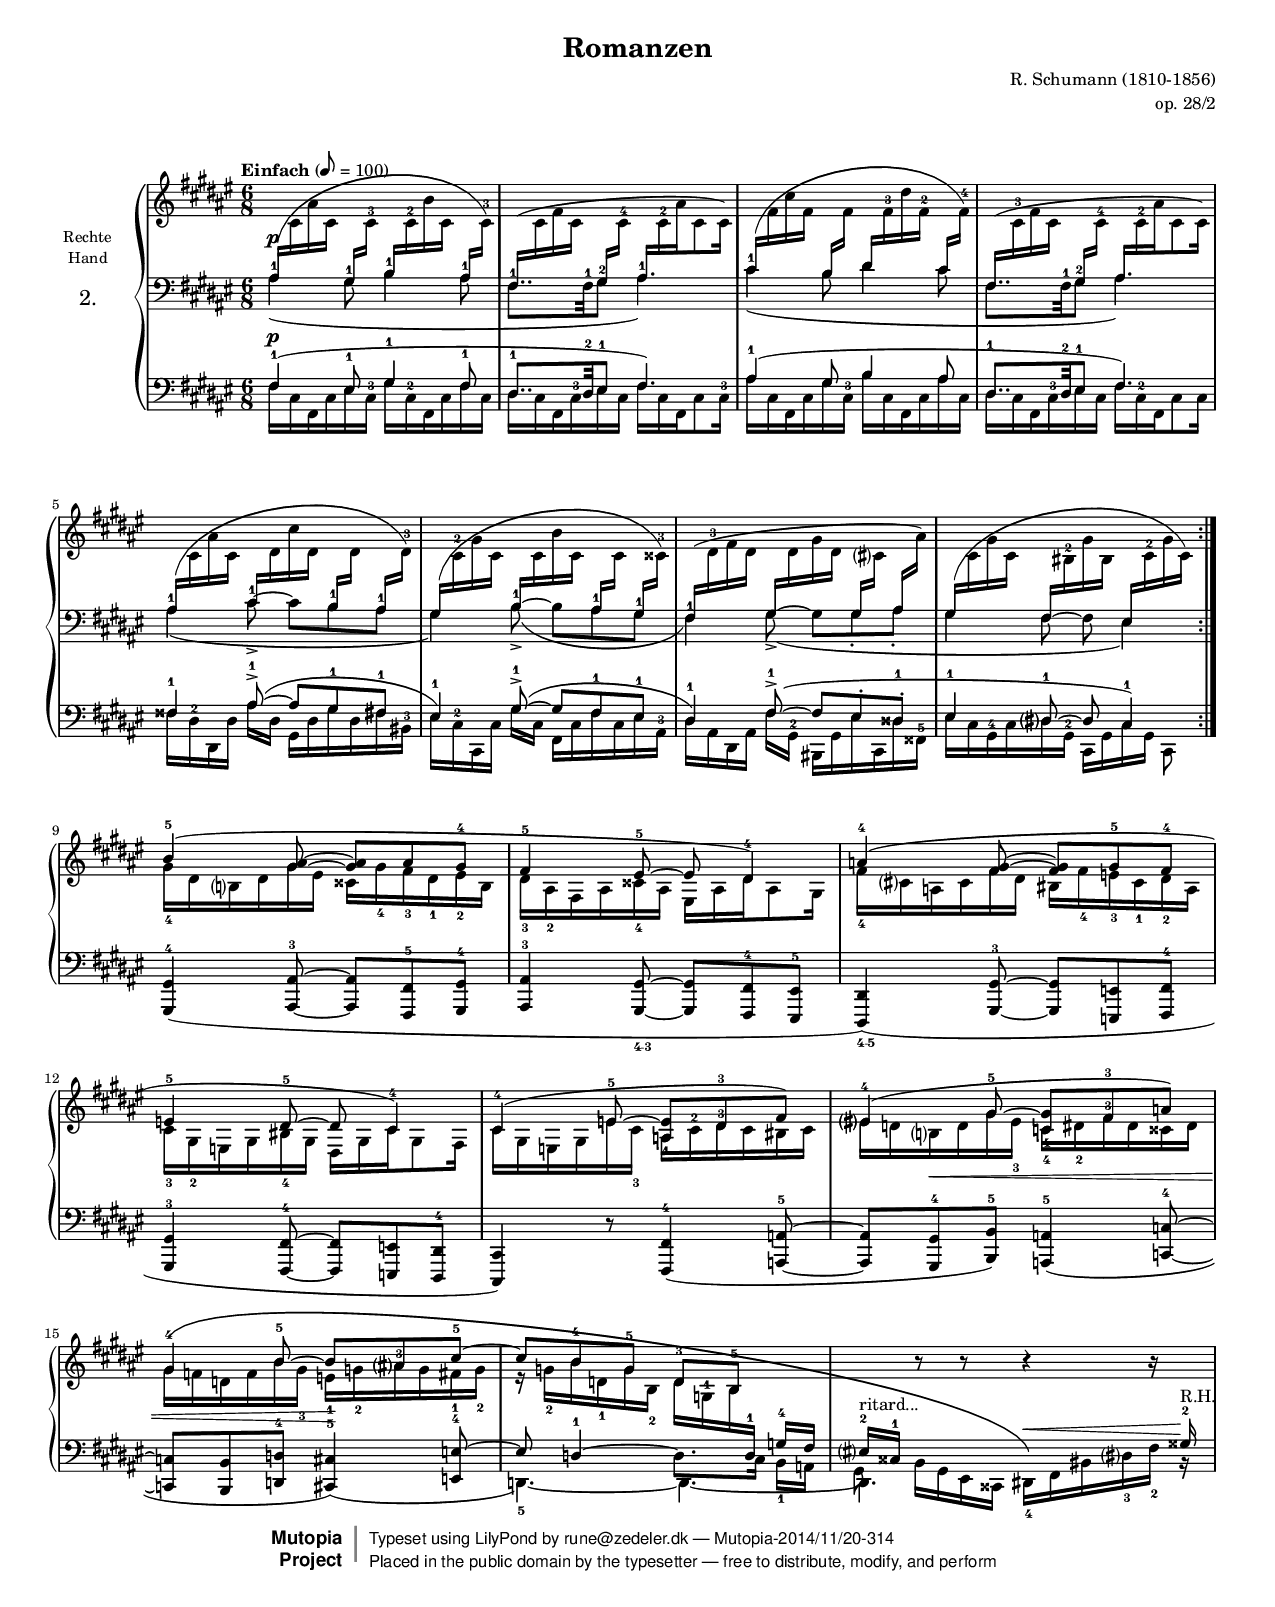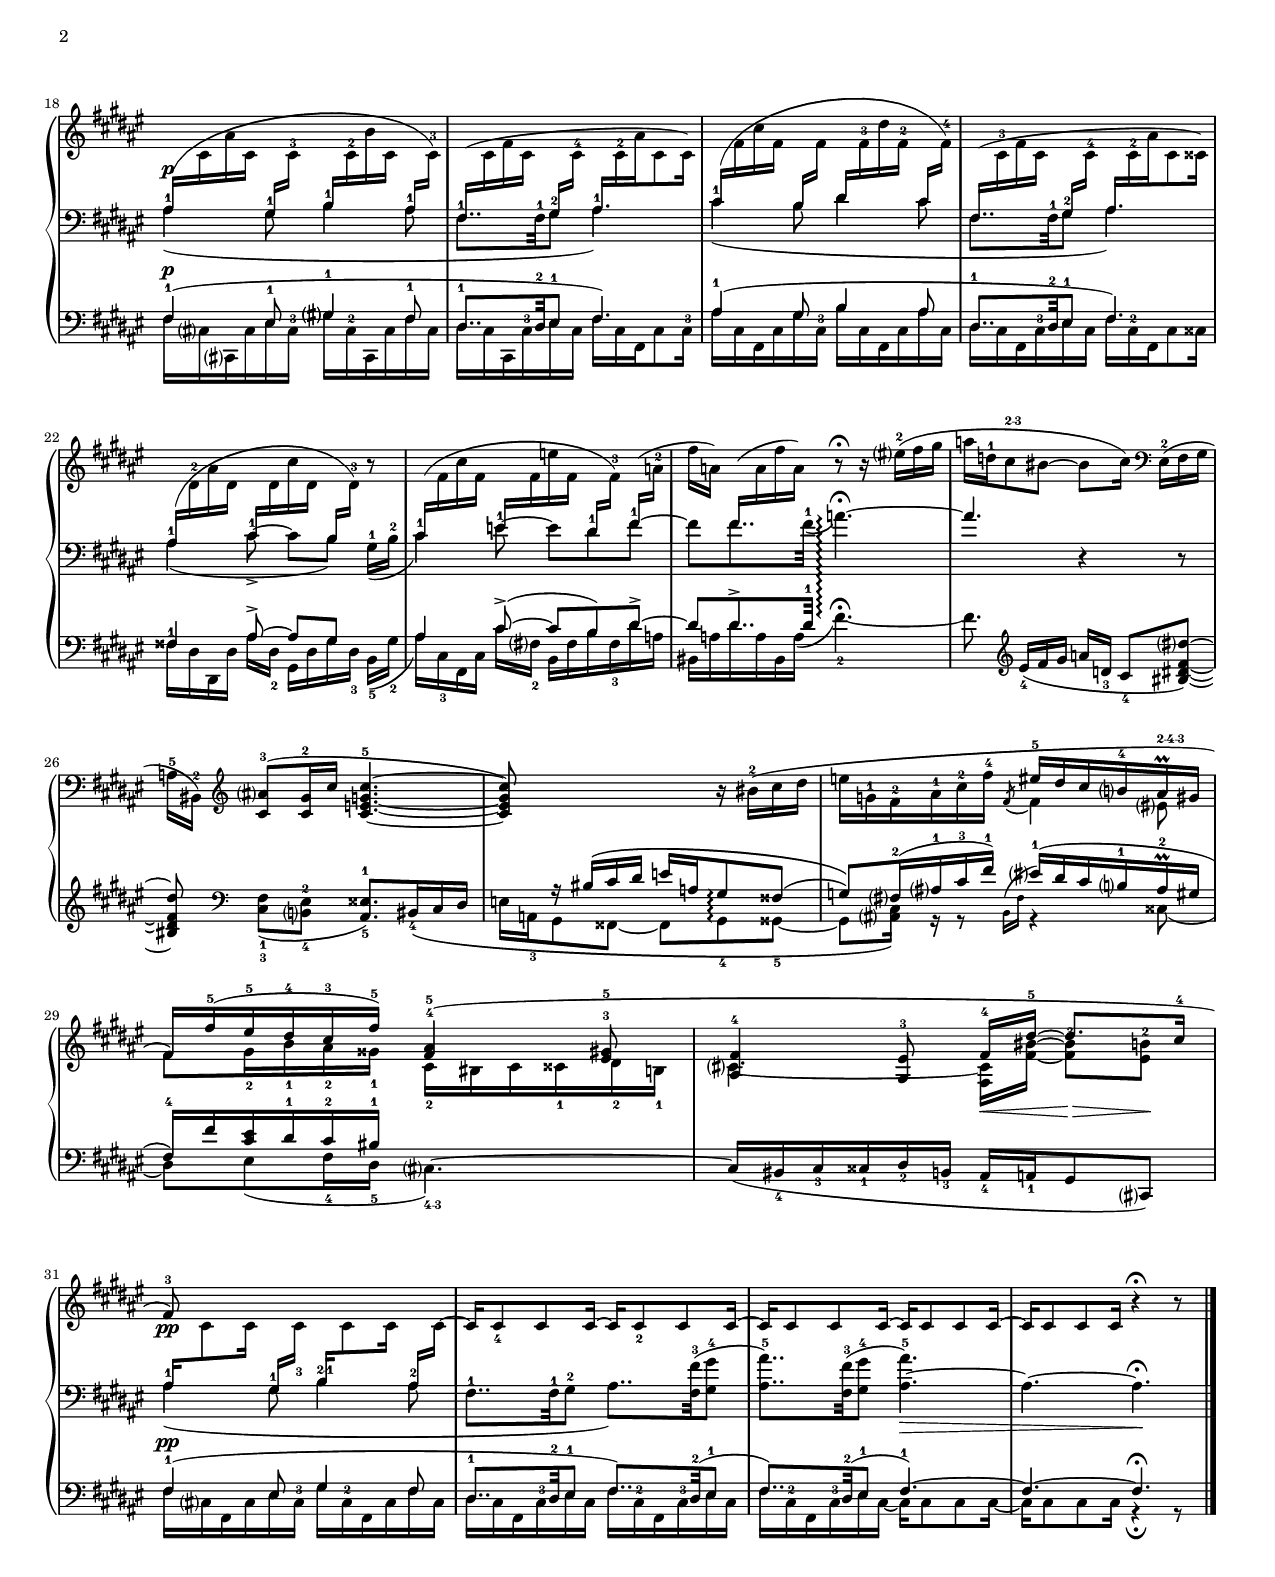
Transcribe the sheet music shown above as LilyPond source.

\version "2.18.2"
% NOT FINISHED!!!!

\include "deutsch.ly"

%% 19 is broken --hwn.
%#(set-global-staff-size 19)
\version "2.18.0"

u = { \change Staff = up  \stemDown }
m = { \change Staff = mid  \stemUp  }
sDown = { \change Staff = down  \stemUp }

% Letter breaks are used instead of forced breaks
letterbreaks = {
  \overrideProperty Score.NonMusicalPaperColumn.line-break-system-details
     #'((alignment-distances . (12)))
  s2.*4 \break
  \overrideProperty Score.NonMusicalPaperColumn.line-break-system-details
     #'((alignment-distances . (12)))
  s2.*4 \break
  s2.*3 \break
  s2.*3 \break
  \overrideProperty Score.NonMusicalPaperColumn.line-break-system-details
     #'((alignment-distances . (12)))
  s2.*3 \break
  \overrideProperty Score.NonMusicalPaperColumn.line-break-system-details
     #'((alignment-distances . (12)))
  s2.*4 \break
  \overrideProperty Score.NonMusicalPaperColumn.line-break-system-details
     #'((alignment-distances . (12)))
  s2.*4 \break
  s2.*3 \break
  s2.*2 \break
  s2.*4 \break
}

\layout {
  \context {
    \Score
    % So LilyPond pays attention to our break voice
    \override NonMusicalPaperColumn.line-break-permission = ##f
    \consists "Span_arpeggio_engraver"
  }
}

global =  { \key fis \major \time 6/8
%  \set Score.beatLength = #(ly:make-moment 3/8)
%  \repeat volta 2 { s2.*8 } s2.*26 \bar "|."
}

righta =  \transpose c cis' {
 % \stemUp \slurUp \tieUp
 \stemUp
% \override Slur.attachment = #'(stem . stem)
 \repeat volta 2 {
  \override TextScript.extra-offset = #'(-8.0 . 2.5)
  \m  a,16[^\p( \u c
  a c ] \m  g,[ \u c^3 ] \m  b,[ \u c^2 b c] \m  a,[ \u  c)^3] |
  \revert TextScript.extra-offset
  \m  f,[( \u c f c] \m  g,[ \u c^4] \m  a,[ \u c^2 a c8  c16)] |
  \m  c16[( \u f c' f] \m  b,[ \u f] \m  d[ \u f^3 d' f^2] \m  c[ \u  f)^4] |
  \m  f,16[( \u c16^3 f c] \m  g,[ \u c^4] \m  a,[ \u c^2 a c8  c16)] |
  \m  a,[( \u c a c] \m  c[ \u d c' d] \m  b,[ \u d] \m  a,[ \u  d)^3] |
  \m  g,[( \u c^2 g c] \m  b,[ \u c b c] \m  a,[ \u c] \m  g,[ \u  cis)^3] |
  \m  f,[( \u d^3 f d] \m  g,[ \u d g d] \m  g,[ \u c] \m  a,[ \u  a)] |
  \m  g,[( \u c g c] \m  f,[ \u h,^2 g h,] \m  e,[ \u c^2 g  c)] |
 }

 \stemUp \slurUp \tieUp
 b4^5( <a g>8~<a g> a g^4 |
 f4^5 e8^5~e  d4)^4 |
 as4^4( <g f>8~<g f> g^5 f^4 |
 es4^5 d8^5~d  c4)^4 |
 c^4( es8^5~<es as,_1> d^3  f) |
 e4^4( g8^5~<g ces_4> f^3  as) |
 g4^4 b8^5~b a c'^5~ |
 c' b^4 ges^5 des^3 b,^5 \sDown  ges,16[^4 f,] |
 e,^2^\markup{"ritard..."} cis,^1 \u r8 r r4 r16 \sDown gis,^2^"R.H."] |

 \m  a,16[^\p( \u c a c] \m  g,[ \u c^3] \m  b,[ \u c^2 b c] \m  a,[ \u  c)^3 ]|
 \m  f,[( \u c f c] \m  g,[ \u c^4] \m  a,[ \u c^2 a c8  c16)] |
 \m  c16[( \u f c' f] \m  b,[ \u f] \m  d[ \u f^3 d' f^2] \m  c[ \u  f)]^4 |
 \m  f,[( \u c^3 f c] \m  g,[ \u c^4] \m  a,[ \u c^2 a c8  cis16)] |
 \m  a,[( \u d^2 a d] \m  c[ \u d c' d] \m  b,[ \u  d)^3] r8 |
 \m  c16[( \u f c' f] \m  es[ \u f es' f] \m  d[ \u  f)^3] \m  f[( \u as^2] |
  f'[  as)] \m  f[( \u as f'  as)] r8^\fermata r16 e'^2( f' g' | \stemNeutral \tieNeutral
 as' des'^1 c'8^\markup { \finger "2-3" } h~h  c'16) \clef F  e,16[(^2 f, g,] |

  as,[^5 h,,^2)] \clef G <c a^3>8[( <c g^2>16 c'] <c es ges c'^5>4.~
 <c es ges c'>8) s4 s8 r16 h^2( c' d' |
 es' ges-1 f-2 a-1 c'-2 f'-4 \stemUp \tieUp e'-5 d' c' b-4 a^\prall^\markup { \finger "2-4-3" } g |
  f) f'-5( e'-5 d'-4 c'-3  f')-5 <f^4 a^5>4( <e^3 g^5>8 |
 <a, f^4>4 <g, e^3>8 f16^4 d'^5~ d'8.[ c'16^4] |

 << f8)^3_\pp \context Voice = "another" { \m  a,16[ \u c8 c16] } >> \m  g,[ \u c_3] \m  b,[^\markup { \finger "2-1" } \u c8 c16] \m  a,[ \u c]~ | \stemNeutral
 c16 c8_4 c c16~c c8_2 c c16~ |
 c16 c8 c c16~c c8 c c16~ |
 c16 c8 c c16 r4^\fermata r8 | \bar "|."

}

rightb =  \transpose c cis' {
 \relative c { \stemDown \slurDown
  \repeat volta 2 {
   a4^1( g8^1 b4^1 a8^1 |
   f8..^1 f32^1 g8^2  a4.)^1 |
   c4^1( b8 d4 c8 |
   f,8.. f32^1 g8^2  a4.) |
   a4(^1 c8^1_\accent~c b^1 a^1 |
    g4) b8^1_\accent(~b a^1 g^1 |
    f4)^1 g8_\accent(~g g_. a_. |
   g4 f8~f  e4) |
  }
 }
 \u \slurUp
 g16_4 d b, d g e cis g_4 f_3 d_1 e_2 b, |
 d_3 a,_2 f, a, cis_4 a, e, a, d a,8 g,16 |
 f_4 c as, c f d h, f_4 es_3 c_1 d_2 as, |
 c_3 g,_2 es, g, h,_4 g, d, g, c g,8 f,16 |
 c g, es, g, es c_3 as, c^2 d^3 c h, c |
 e des b,\< des g e_3 ces_4 d_2 f^3 d cis d |
 \override PhrasingSlur.extra-offset =  #'(0 . 3)
 g\( fes des fes b g_3  es\!_1 ges_2 a^3 ges f_1 ges_2 |
 r ges_2 b des_1 ges b,_2 des ges,^1 b, \sDown des,^1 \stemDown \transpose c' c { b,[_1 as,] |
 \once\shiftOn g,8  b,16[ g, e, cis,]  d,\)_4 \< f, h, d_3 f_2  r16\! }
 \revert PhrasingSlur.extra-offset
 \revert PhrasingSlur.beautiful

 \change Staff=mid
 \relative c { \stemDown \slurDown
  a4^1( g8^1 b4^1 a8^1 |
  f8..^1 f32^1 g8^2  a4.)^1 |
  c4^1( b8 d4 c8 |
  f,8.. f32^1 g8^2  a4.) |
  a4^1( c8^1_\accent~ c[ b)]  g16[^1( b^2] |
   c4)^1 es8^1~es d^1 f^1~ |
  f f8.. f32^1( as4.)^\fermata\arpeggio ~ |
  \stemUp \tieUp as r4 r8 |
 }
  s2. s
 \u s4. \grace {
\override Flag.stroke-style = #"grace"
  f8(
  \revert Flag.stroke-style }
  f4) e8 |
 f g16_2 b_1 a_2 gis_1 c_2 h, c cis_1 d_2 b,_1 |
 \tieDown c4.~<f, c  >16\< \tieNeutral <f h>~ < f^3 h >8[\> < e b^2>\! \!] |
 \change Staff=mid
 \transpose c' c {
  a4^1( g8^1 b4 a8^2 |
  f8..^1 f32^1 g8^2  a8..)   \slurUp <f f'^3>32( <g g'^4>8 |
  <a a'^5>8..) <f f'^3>32( <g g'^4>8 <a a'^5 >4.\>) ~ |
  a~  a\!^\fermata \bar "|."
 }
}

lefta =  \transpose c cis {
 \stemUp \slurUp \tieUp
 \repeat volta 2 {
  f4^1( e8^1 g4^1 f8^1 |
  d8..^1 d32^2 e8^1  f4.) |
  a4^1( g8 b4 a8 |
  d8..^1 d32^2 e8^1  f4.) |
  fis4^1 a8^1^\accent(~a g^1 f^1 |
   e4)^1 g8^1^\accent(~g f^1 e^1 |
   d4)^1 f8^1^\accent(~f e^. dis^1^. |
  e4^1 d8^1~d  c4)^1 |
 }
 \sDown \tieNeutral \slurDown
 <<
 \transpose c' c {
  g4 a8~a f g | a4 g8~g f e |
  d4 g8~g es f | g4 f8~f es d |
  c4 r8 f4 as8~ | as g b as4 ces'8~ |
  ces' b des' c'4 \context Voice = "another" { \stemUp \tieUp <es' es-4>8~ |
  es' des'4^1~ \stemDown \once\shiftOn des'8.[ c'16] }
 }
 \transpose c' c, {
  g4(-4 a8-3~a f-5 g-4 | a4-3 g8-\markup { \finger "4-3" } ~g f-4 e-5 |
   d4)-\markup { \finger "4-5" }( g8-3~g es f-4 | g4-3 f8-4~f es d-4 |
   c4) r8 f4-4( as8-5~ | as g-4  b)-5 as4-5( ces'8-4~ |
  ces' b des'-4  c'4)-5( s8 | %<es'-4 es''>8 |
  \stemDown \tieDown  des'4.)_5~ des'~ |
  \once\shiftOff des' s
 }
 >>
 \change Staff=down \stemUp \slurUp \tieUp \phrasingSlurUp
 f4^1( e8^1 g4^1 f8^1 |
 d8..^1 d32^2 e8^1  f4.) |
 a4^1( g8 b4 a8 |
 d8..^1 d32^2 e8^1  f4.) |
 fis4 a8^\accent~a g s |
 a4 c'8^\accent(~c'  b) d'^\accent~ |
 d' d'8..^\accent d'32-1 s4. |
 s2.*2
 s8 r16 h\( c' d' es' as g8\arpeggio  fis(
 ges)\) f16-2( a-1 c'-3  f')-1 \grace {
\override Flag.stroke-style = #"grace"
  \stemDown \slurUp  b,[( f] \stemUp
  \revert Flag.stroke-style }
  e')-1( d' c' b-1 a-2\prall g
  f16)-4 f' <c' e'> d'-1 c'-2 h-1 s4.
 s2.
 f4^1( e8 g4 f8 |
 d8..^1 d32-2 e8^1  f8..) d32^2( e8^1 |
  f8..) d32-2( e8^1  f4.)^1 ~ |
 f~ f\fermata |
}

leftb =  \transpose c cis {
 \stemDown \slurDown \tieDown
 \repeat volta 2 {
  f16^\p c f, c e c-3 g c-2 f, c f c |
  d c f, c-3 e c f c f, c8 c16-3 |
  a16 c f, c g c-3 b c f, c a c |
  d c f, c-3 e c f c-2 f, c8 c16 |
  fis d-2 d, d  a[ d] g, d g d f h,-3 |
  e c-2 c, c  g[ c] f, c f c e a,-3 |
  d a, d, a,  f[ g,-2] h,, g, e c, dis fis,-5 |
  e c g,-4 c d g,-2  c,[ g, c g,] c,8 |
 }

 s2.*9 |

 f16^\p c c, c e c-3 g c-2 c, c f c |
 d c c, c-3 e c f c f, c8 c16-3 |
 a16 c f, c g c-3 b c f, c a c |
 d c f, c-3 e c f c-2 f, c8 cis16 |
 fis^1 d d, d  a[ d_2] g, d g d_3  b,[_5( g_2] |
  a) c_3 f, c  c'[ f_2] b, f b f_3 d' as |
 h, as d' as h, as( f'4.)^\fermata\arpeggio_2 ~
 \sDown \stemDown f'8. \clef G \stemNeutral \tieNeutral \phrasingSlurDown
   \transpose c c' { e16[_4( f g]  as[ des_3]  c8[_4 <h, d f d'>)]~ |
 <h, d f d'>} \clef F <c_3 f_1>[( <b,_4 e^2>] <a,_5 eis^1>8.) h,16_4\( c d |
 \voiceTwo
 es as,_3 g,8 fis,~fis, g,_4\arpeggio gis,_5~ |
 gis, <a, c>16\) r16 r8 r4 cis8( |
  d) \tieUp e( f16_4 d_5  c4.)_ \markup { \finger "4-3" }~ |
 \oneVoice
 c16( h,_4 c_3 cis_1 d_2 b,_3 a,_4 as,_1 g,8  c,8) |
 \change Staff = down \stemDown \tieDown
 f16^\pp c f, c e c-3 g c-2 f, c f c |
 d c f, c-3 e c f c-2 f, c-3 e c |
 f c-2 f, c-3 e c ~ c c8 c c16 ~ |
 c c8 c c16 r4_\fermata r8 \bar "|." |
}

thePianoStaff = {
  \new StaffGroup = "Piano" \with {
    instrumentName = \markup{ \huge{ "2." } }
    midiInstrument = #"acoustic grand"
    connectArpeggios = ##t
    } <<
      \set Score.connectArpeggios = ##t
      \set StaffGroup.systemStartDelimiter = #'SystemStartBrace
      \accidentalStyle StaffGroup.piano-cautionary
      \override PianoStaff.NoteCollision.merge-differently-dotted = ##t
      \new StaffGroup = "RechteHand" \with {
        \remove System_start_delimiter_engraver
        instrumentName = \markup{ \smaller \center-column { "Rechte" "Hand" } }
      } <<
        \new Staff = "up" {
          \tempo "Einfach" 8 = 100
          <<
            \override Staff.DynamicLineSpanner.direction = #-1
            \global
            \clef G
            \new Voice = "break-voice" \letterbreaks
            \new Voice = "upv" \righta
          >>
        }
        \new Staff = "mid" {
          <<
            \global
            \clef F
            \new Voice = "midv" \rightb
          >>
        }
      >>
      \new StaffGroup = "LeftHand" \with {
        \remove System_start_delimiter_engraver
      } <<
        \new Staff = "down" {
          <<
            \override Staff.DynamicLineSpanner.direction = #1
            \global
            \clef F
            \new Voice = "lva" \lefta
            \new Voice = "lvb" \leftb
          >>
        }
      >>
    >>
}


\header {
  title = "Romanzen"
  opus = "op. 28/2"
  composer = "R. Schumann (1810-1856)"
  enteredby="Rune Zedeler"
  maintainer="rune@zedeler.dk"
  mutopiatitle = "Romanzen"
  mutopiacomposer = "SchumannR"
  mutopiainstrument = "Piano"
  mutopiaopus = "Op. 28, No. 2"
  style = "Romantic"
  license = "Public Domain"
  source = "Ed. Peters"

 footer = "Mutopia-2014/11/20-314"
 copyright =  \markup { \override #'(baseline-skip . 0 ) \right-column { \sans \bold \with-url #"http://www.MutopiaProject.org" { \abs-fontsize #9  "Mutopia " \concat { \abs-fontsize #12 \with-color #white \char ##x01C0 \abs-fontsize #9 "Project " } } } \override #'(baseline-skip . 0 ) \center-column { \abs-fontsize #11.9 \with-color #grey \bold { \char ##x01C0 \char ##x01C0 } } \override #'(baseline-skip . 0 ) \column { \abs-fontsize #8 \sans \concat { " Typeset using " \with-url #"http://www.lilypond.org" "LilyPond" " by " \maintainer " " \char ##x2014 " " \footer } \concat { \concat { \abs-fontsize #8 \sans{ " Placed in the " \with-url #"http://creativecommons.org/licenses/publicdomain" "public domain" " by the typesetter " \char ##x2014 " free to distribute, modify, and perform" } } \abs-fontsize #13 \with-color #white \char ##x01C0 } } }
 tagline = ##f
}

\paper {
  top-margin = 8\mm
  top-markup-spacing.basic-distance = #6
  % add space between composer/opus markup and first staff
  markup-system-spacing #'padding = #5
  % add a little space between composer and opus
  markup-markup-spacing #'padding = #1.2
  last-bottom-spacing.basic-distance = #12
  top-system-spacing.basic-distance = #12
  bottom-margin = 6\mm
}

% needs 15 to stay at 2 pages for letter
#(set-global-staff-size 15)
#(set-default-paper-size "letter")

\layout {
  \context {
    \Staff
    \RemoveEmptyStaves
    \mergeDifferentlyDottedOn
    \mergeDifferentlyHeadedOn
    \override Fingering #'staff-padding = #'()
    \override Fingering #'add-stem-support = ##t
  }
}

\score {
  \thePianoStaff
  \layout {}
  \midi {
    \tempo 8 = 100
  }
}
